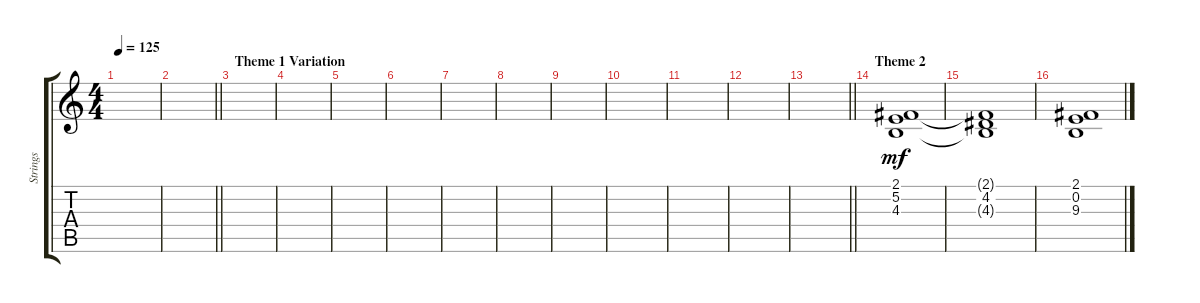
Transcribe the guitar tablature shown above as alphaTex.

\track ("Strings" "Strings") {instrument stringensemble1}
\staff {score tabs}
\tuning (E4 B3 G3 D3 A2 E2) {hide}
\ts (4 4)
\tempo 125
\clef g2
\ks c
|
\barLineRight lightlight
|
\section ("" "Theme 1 Variation")
|
|
|
|
|
|
|
|
|
|
\barLineRight lightlight
|
\section ("" "Theme 2")
(2.1 5.2 4.3).1{dy mf} |
(2.1{t} 4.2 4.3{t}).1 |
(2.1 0.2 9.3).1
